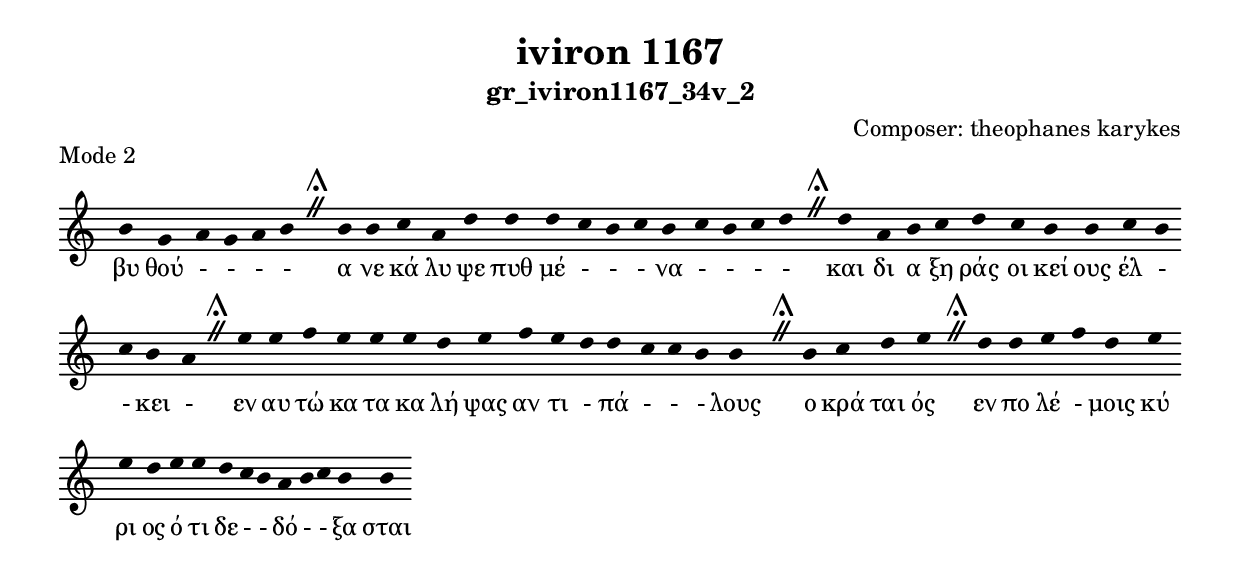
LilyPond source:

\include "gregorian.ly"

	\header {
 	  title = "iviron 1167"
	  subtitle = "gr_iviron1167_34v_2"
	  composer = "Composer: theophanes karykes"
	  piece = "Mode 2"
	}

	chant = {
	  b'4 g'4 a'4 g'4 a'4 b'4 \divisioMaior
 b'4 b'4 c''4 a'4 d''4 d''4 d''4 c''4 b'4 c''4 b'4 c''4 b'4 c''4 d''4 \divisioMaior
 d''4 a'4 b'4 c''4 d''4 c''4 b'4 b'4 c''4 b'4 c''4 b'4 a'4 \divisioMaior
 e''4 e''4 f''4 e''4 e''4 e''4 d''4 e''4 f''4 e''4 d''4 d''4 c''4 c''4 b'4 b'4 \divisioMaior
 b'4 c''4 d''4 e''4 \divisioMaior
 d''4 d''4 e''4 f''4 d''4 e''4 e''4 d''4 e''4 e''4 d''4 c''4 b'4 a'4 b'4 c''4 b'4 b'4\finalis
	}

	verba = \lyricmode {βυ θού -  -  -  - 
α νε κά λυ ψε πυθ μέ -  -  - να -  -  -  - 
και δι α ξη ράς οι κεί ους έλ -  - κει - 
εν αυ τώ κα τα κα λή ψας αν τι - πά -  -  - λους 
ο κρά ται ός 
εν πο λέ - μοις κύ ρι ος ό τι δε -  - δό -  - ξα σται 
	}


	\score {
	  \new Staff <<
	  \new Voice = "melody" \chant
	  \new Lyrics = "one" \lyricsto melody \verba
	  >>
	  \layout {
	    \context {
	      \Staff
	      \remove "Time_signature_engraver"
	      \remove "Bar_engraver"
	    }
	    \context {
	      \Voice
	      \remove "Stem_engraver"
	    }
	  }
	}